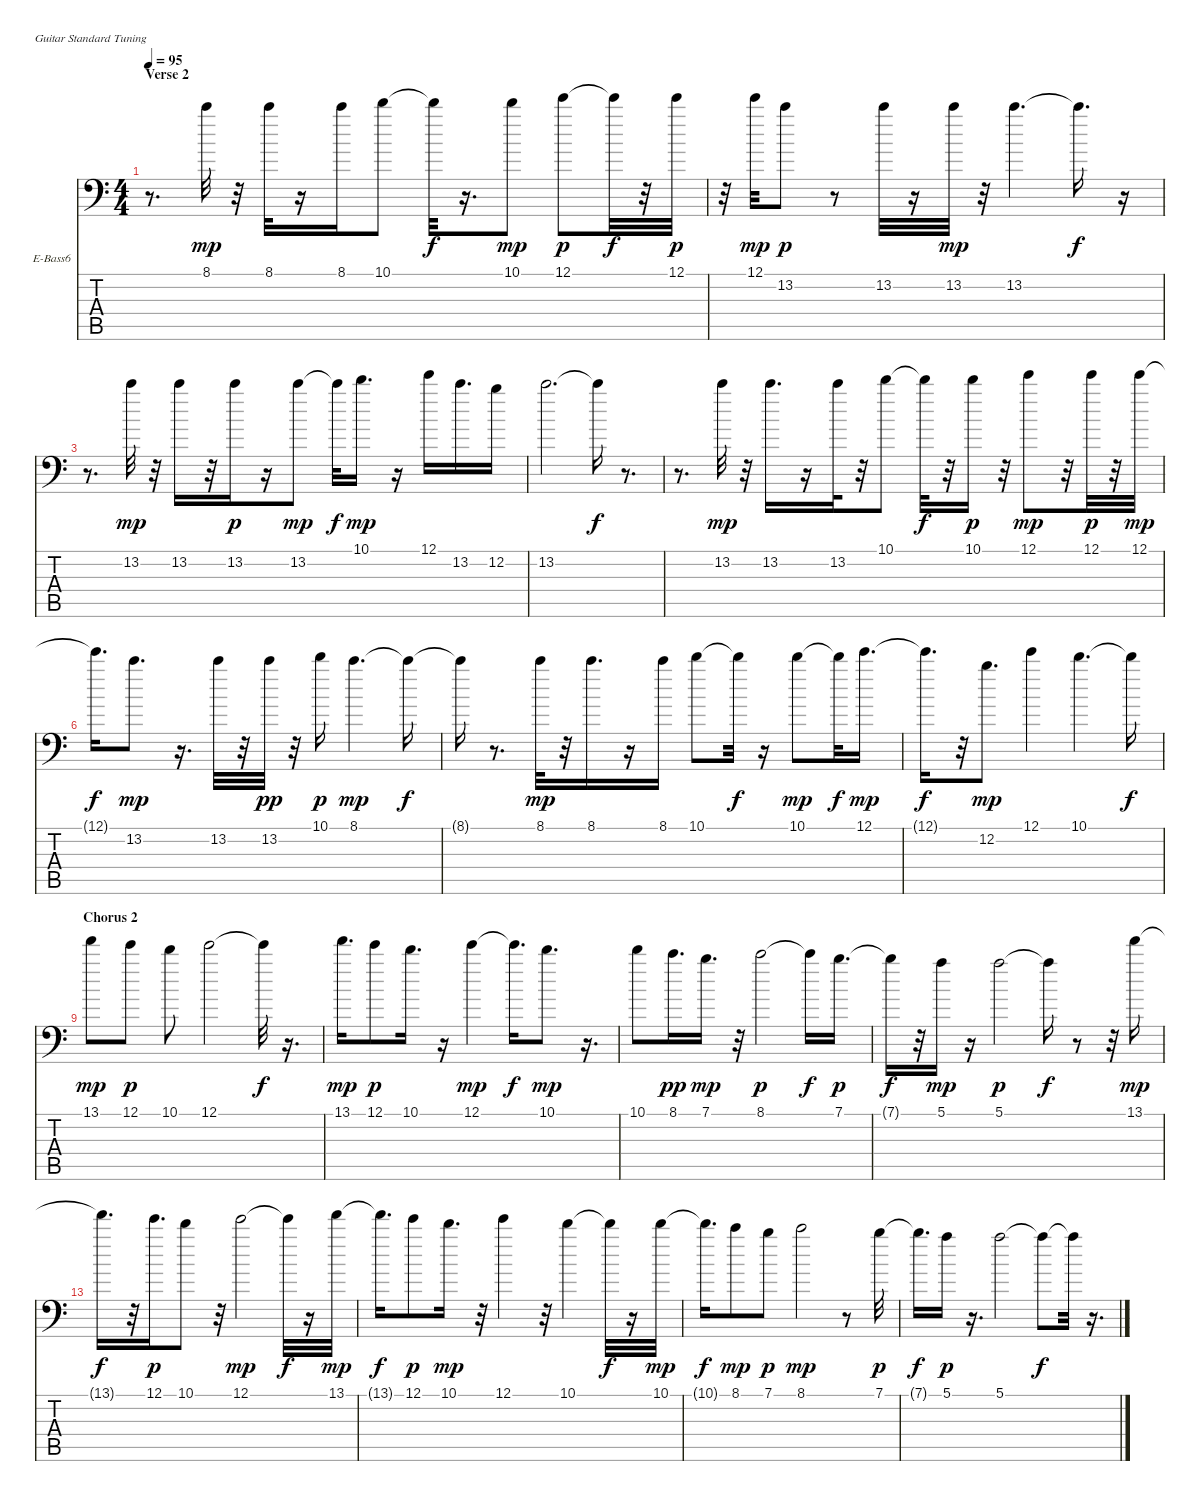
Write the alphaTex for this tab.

\bracketExtendMode nobrackets
\firstSystemTrackNameOrientation horizontal
\otherSystemsTrackNameOrientation horizontal
\defaultBarNumberDisplay FirstOfSystem
\track ("Vocal" "E-Bass6") {mute instrument electricbasspick}
\staff {score tabs}
\tuning (E4 B3 G3 D3 A2 E2)
\ts (4 4)
\section ("" "Verse 2")
\tempo 95
\clef f4
\ks c
r.8{d dy f} 8.1.32{dy mp} r.32 8.1.32 r.16 8.1.16 10.1.8 10.1{t}.32{dy f} r.16{d} 10.1.8{dy mp} 12.1.8{dy p} 12.1{t}.32{dy f} r.32 12.1.32{dy p} |
r.32 12.1.32{dy mp} 13.2.8{dy p} r.8 13.2.32 r.16 13.2.32{dy mp} r.32 13.2.4{d} 13.2{t}.16{d dy f} r.16 |
r.8{d} 13.2.32{dy mp} r.32 13.2.16 r.32 13.2.16{dy p} r.16 13.2.8{dy mp} 13.2{t}.32{dy f} 10.1.16{d dy mp} r.16 12.1.16 13.2.16{d} 12.2.16 |
13.2.2{d} 13.2{t}.16{dy f} r.8{d} |
r.8{d} 13.2.32{dy mp} r.32 13.2.16{d} r.16 13.2.32 r.32 10.1.8 10.1{t}.32{dy f} r.32 10.1.16{dy p} r.32 12.1.8{dy mp} r.32 12.1.32{dy p} r.32 12.1.32{dy mp} |
12.1{t}.16{d dy f} 13.2.8{d dy mp} r.16{d} 13.2.32 r.32 13.2.32{dy pp} r.32 10.1.16{dy p} 8.1.4{d dy mp} 8.1{t}.16{dy f} |
8.1{t}.16 r.8{d} 8.1.32{dy mp} r.32 8.1.16{d} r.16 8.1.16 10.1.8 10.1{t}.32{dy f} r.16 10.1.8{dy mp} 10.1{t}.32{dy f} 12.1.16{d dy mp} |
12.1{t}.16{d dy f} r.32 12.2.8{d dy mp} 12.1.4 10.1.4{d} 10.1{t}.16{dy f} |
\section ("" "Chorus 2")
13.1.8{dy mp} 12.1.8{dy p} 10.1.8 12.1.2 12.1{t}.32{dy f} r.16{d} |
13.1.16{d dy mp} 12.1.8{dy p} 10.1.16{d} r.16 12.1.4{dy mp} 12.1{t}.16{d dy f} 10.1.8{d dy mp} r.16{d} |
10.1.8 8.1.16{d dy pp} 7.1.16{d dy mp} r.32 8.1.2{dy p} 8.1{t}.16{dy f} 7.1.16{d dy p} |
7.1{t}.16{dy f} r.32 5.1.16{dy mp} r.16 5.1.2{dy p} 5.1{t}.16{dy f} r.8 r.32 13.1.16{dy mp} |
13.1{t}.16{d dy f} r.32 12.1.16{d dy p} 10.1.8 r.32 12.1.2{dy mp} 12.1{t}.32{dy f} r.16 13.1.32{dy mp} |
13.1{t}.16{d dy f} 12.1.8{dy p} 10.1.16{d dy mp} r.32 12.1.4 r.32 10.1.4 10.1{t}.32{dy f} r.16 10.1.32{dy mp} |
10.1{t}.16{d dy f} 8.1.8{dy mp} 7.1.8{dy p} 8.1.2{dy mp} r.8 7.1.32{dy p} |
7.1{t}.16{d dy f} 5.1.16{dy p} r.16{d} 5.1.2 5.1{t}.8{dy f} 5.1{t}.32 r.16{d}
